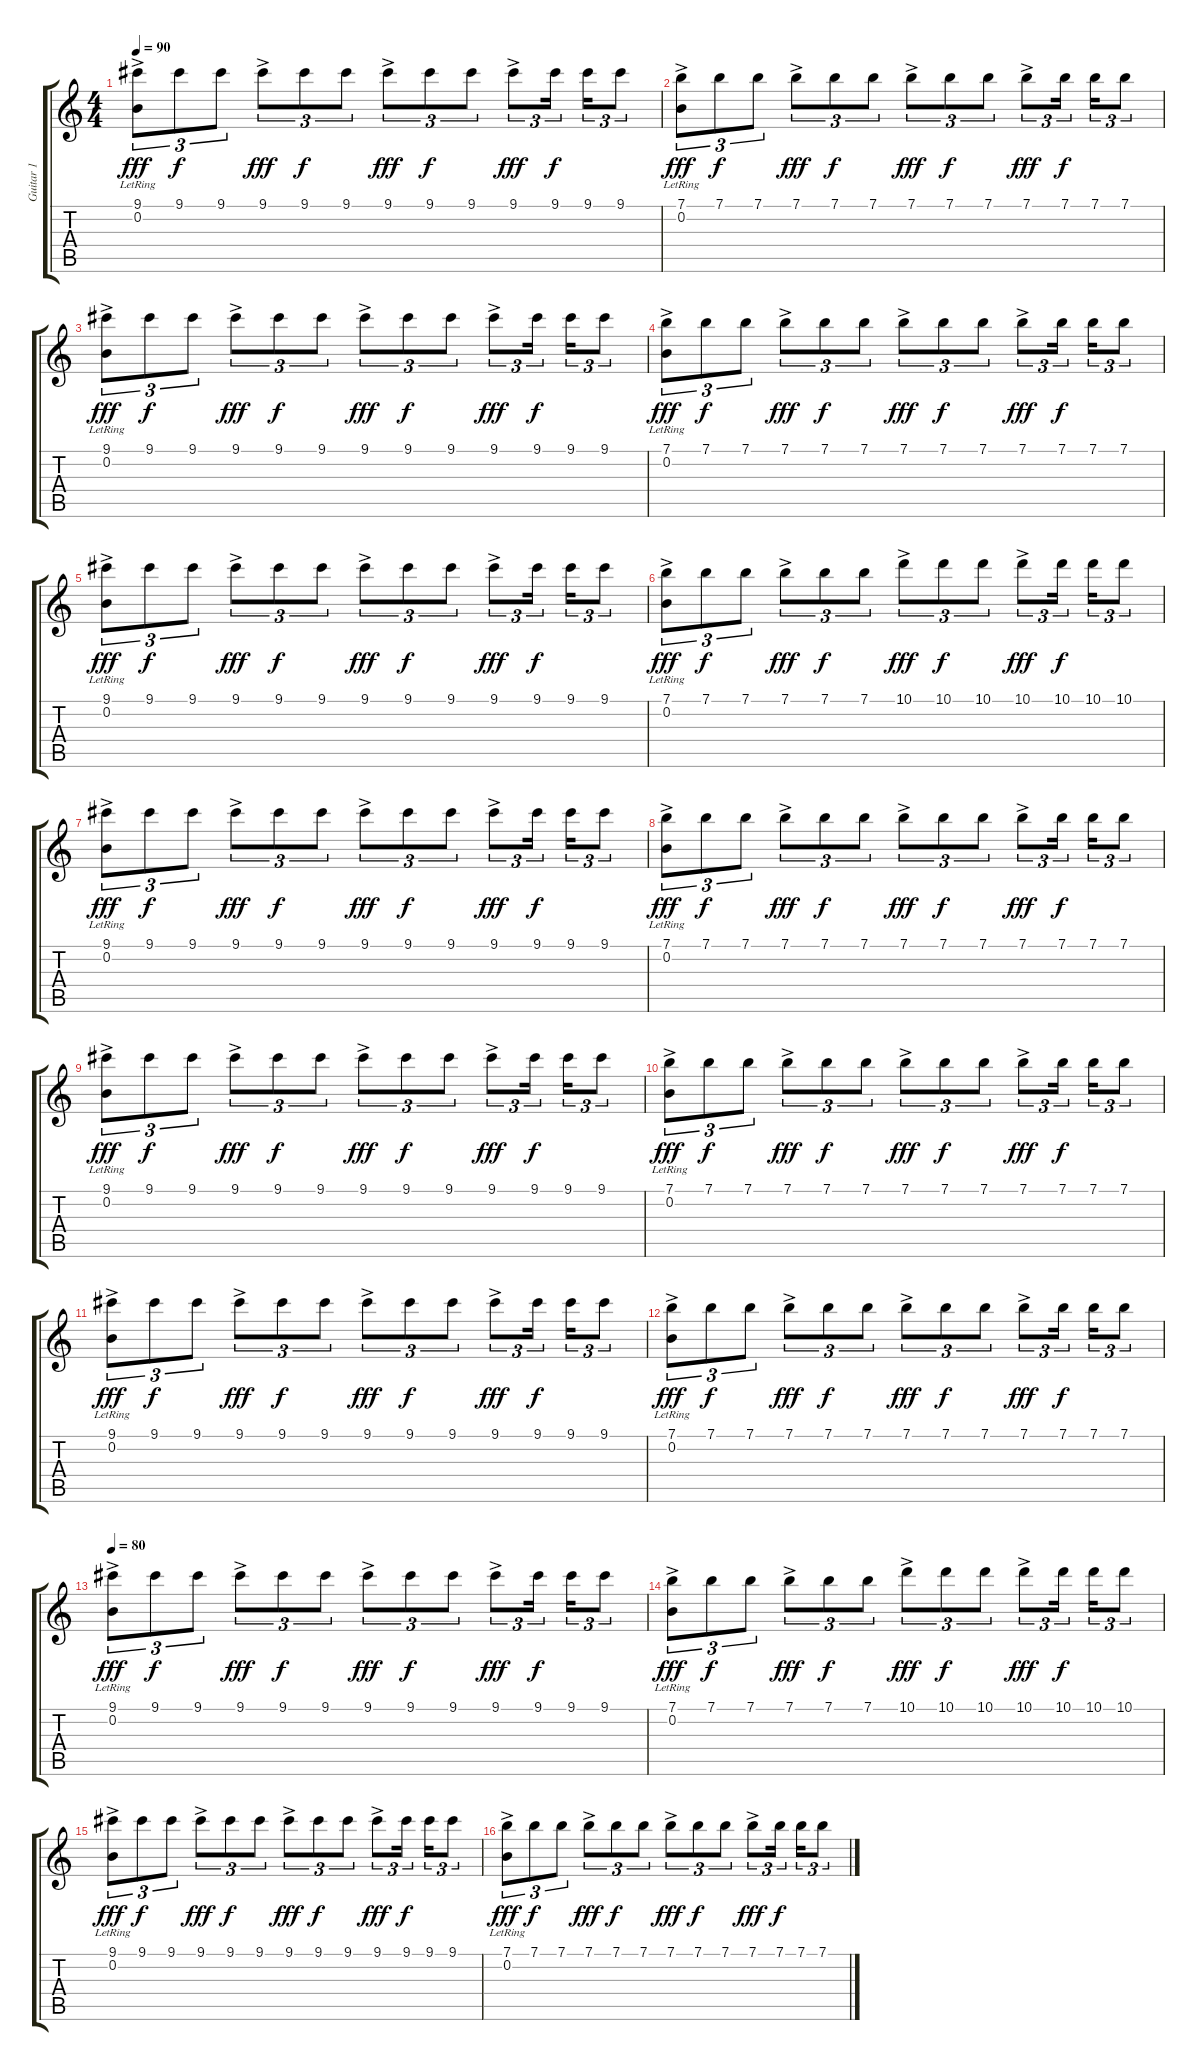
\track ("Guitar 1" "Guitar 1") {instrument overdrivenguitar}
\staff {score tabs}
\tuning (E4 B3 G3 D3 A2 D2) {hide}
\ts (4 4)
\tempo 90
\clef g2
\ks c
(9.1{ac} 0.2{lr}).8{tu (3 2) dy fff} 9.1.8{tu (3 2) dy f} 9.1.8{tu (3 2)} 9.1{ac}.8{tu (3 2) dy fff} 9.1.8{tu (3 2) dy f} 9.1.8{tu (3 2)} 9.1{ac}.8{tu (3 2) dy fff} 9.1.8{tu (3 2) dy f} 9.1.8{tu (3 2)} 9.1{ac}.8{tu (3 2) dy fff} 9.1.16{tu (3 2) dy f} 9.1.16{tu (3 2)} 9.1.8{tu (3 2)} |
(7.1{ac} 0.2{lr}).8{tu (3 2) dy fff} 7.1.8{tu (3 2) dy f} 7.1.8{tu (3 2)} 7.1{ac}.8{tu (3 2) dy fff} 7.1.8{tu (3 2) dy f} 7.1.8{tu (3 2)} 7.1{ac}.8{tu (3 2) dy fff} 7.1.8{tu (3 2) dy f} 7.1.8{tu (3 2)} 7.1{ac}.8{tu (3 2) dy fff} 7.1.16{tu (3 2) dy f} 7.1.16{tu (3 2)} 7.1.8{tu (3 2)} |
(9.1{ac} 0.2{lr}).8{tu (3 2) dy fff} 9.1.8{tu (3 2) dy f} 9.1.8{tu (3 2)} 9.1{ac}.8{tu (3 2) dy fff} 9.1.8{tu (3 2) dy f} 9.1.8{tu (3 2)} 9.1{ac}.8{tu (3 2) dy fff} 9.1.8{tu (3 2) dy f} 9.1.8{tu (3 2)} 9.1{ac}.8{tu (3 2) dy fff} 9.1.16{tu (3 2) dy f} 9.1.16{tu (3 2)} 9.1.8{tu (3 2)} |
(7.1{ac} 0.2{lr}).8{tu (3 2) dy fff} 7.1.8{tu (3 2) dy f} 7.1.8{tu (3 2)} 7.1{ac}.8{tu (3 2) dy fff} 7.1.8{tu (3 2) dy f} 7.1.8{tu (3 2)} 7.1{ac}.8{tu (3 2) dy fff} 7.1.8{tu (3 2) dy f} 7.1.8{tu (3 2)} 7.1{ac}.8{tu (3 2) dy fff} 7.1.16{tu (3 2) dy f} 7.1.16{tu (3 2)} 7.1.8{tu (3 2)} |
(9.1{ac} 0.2{lr}).8{tu (3 2) dy fff} 9.1.8{tu (3 2) dy f} 9.1.8{tu (3 2)} 9.1{ac}.8{tu (3 2) dy fff} 9.1.8{tu (3 2) dy f} 9.1.8{tu (3 2)} 9.1{ac}.8{tu (3 2) dy fff} 9.1.8{tu (3 2) dy f} 9.1.8{tu (3 2)} 9.1{ac}.8{tu (3 2) dy fff} 9.1.16{tu (3 2) dy f} 9.1.16{tu (3 2)} 9.1.8{tu (3 2)} |
(7.1{ac} 0.2{lr}).8{tu (3 2) dy fff} 7.1.8{tu (3 2) dy f} 7.1.8{tu (3 2)} 7.1{ac}.8{tu (3 2) dy fff} 7.1.8{tu (3 2) dy f} 7.1.8{tu (3 2)} 10.1{ac}.8{tu (3 2) dy fff} 10.1.8{tu (3 2) dy f} 10.1.8{tu (3 2)} 10.1{ac}.8{tu (3 2) dy fff} 10.1.16{tu (3 2) dy f} 10.1.16{tu (3 2)} 10.1.8{tu (3 2)} |
(9.1{ac} 0.2{lr}).8{tu (3 2) dy fff} 9.1.8{tu (3 2) dy f} 9.1.8{tu (3 2)} 9.1{ac}.8{tu (3 2) dy fff} 9.1.8{tu (3 2) dy f} 9.1.8{tu (3 2)} 9.1{ac}.8{tu (3 2) dy fff} 9.1.8{tu (3 2) dy f} 9.1.8{tu (3 2)} 9.1{ac}.8{tu (3 2) dy fff} 9.1.16{tu (3 2) dy f} 9.1.16{tu (3 2)} 9.1.8{tu (3 2)} |
(7.1{ac} 0.2{lr}).8{tu (3 2) dy fff} 7.1.8{tu (3 2) dy f} 7.1.8{tu (3 2)} 7.1{ac}.8{tu (3 2) dy fff} 7.1.8{tu (3 2) dy f} 7.1.8{tu (3 2)} 7.1{ac}.8{tu (3 2) dy fff} 7.1.8{tu (3 2) dy f} 7.1.8{tu (3 2)} 7.1{ac}.8{tu (3 2) dy fff} 7.1.16{tu (3 2) dy f} 7.1.16{tu (3 2)} 7.1.8{tu (3 2)} |
(9.1{ac} 0.2{lr}).8{tu (3 2) dy fff} 9.1.8{tu (3 2) dy f} 9.1.8{tu (3 2)} 9.1{ac}.8{tu (3 2) dy fff} 9.1.8{tu (3 2) dy f} 9.1.8{tu (3 2)} 9.1{ac}.8{tu (3 2) dy fff} 9.1.8{tu (3 2) dy f} 9.1.8{tu (3 2)} 9.1{ac}.8{tu (3 2) dy fff} 9.1.16{tu (3 2) dy f} 9.1.16{tu (3 2)} 9.1.8{tu (3 2)} |
(7.1{ac} 0.2{lr}).8{tu (3 2) dy fff} 7.1.8{tu (3 2) dy f} 7.1.8{tu (3 2)} 7.1{ac}.8{tu (3 2) dy fff} 7.1.8{tu (3 2) dy f} 7.1.8{tu (3 2)} 7.1{ac}.8{tu (3 2) dy fff} 7.1.8{tu (3 2) dy f} 7.1.8{tu (3 2)} 7.1{ac}.8{tu (3 2) dy fff} 7.1.16{tu (3 2) dy f} 7.1.16{tu (3 2)} 7.1.8{tu (3 2)} |
(9.1{ac} 0.2{lr}).8{tu (3 2) dy fff} 9.1.8{tu (3 2) dy f} 9.1.8{tu (3 2)} 9.1{ac}.8{tu (3 2) dy fff} 9.1.8{tu (3 2) dy f} 9.1.8{tu (3 2)} 9.1{ac}.8{tu (3 2) dy fff} 9.1.8{tu (3 2) dy f} 9.1.8{tu (3 2)} 9.1{ac}.8{tu (3 2) dy fff} 9.1.16{tu (3 2) dy f} 9.1.16{tu (3 2)} 9.1.8{tu (3 2)} |
(7.1{ac} 0.2{lr}).8{tu (3 2) dy fff volume 0} 7.1.8{tu (3 2) dy f} 7.1.8{tu (3 2)} 7.1{ac}.8{tu (3 2) dy fff} 7.1.8{tu (3 2) dy f} 7.1.8{tu (3 2)} 7.1{ac}.8{tu (3 2) dy fff} 7.1.8{tu (3 2) dy f} 7.1.8{tu (3 2)} 7.1{ac}.8{tu (3 2) dy fff} 7.1.16{tu (3 2) dy f} 7.1.16{tu (3 2)} 7.1.8{tu (3 2)} |
\tempo 80
(9.1{ac} 0.2{lr}).8{tu (3 2) dy fff} 9.1.8{tu (3 2) dy f} 9.1.8{tu (3 2)} 9.1{ac}.8{tu (3 2) dy fff} 9.1.8{tu (3 2) dy f} 9.1.8{tu (3 2)} 9.1{ac}.8{tu (3 2) dy fff} 9.1.8{tu (3 2) dy f} 9.1.8{tu (3 2)} 9.1{ac}.8{tu (3 2) dy fff} 9.1.16{tu (3 2) dy f} 9.1.16{tu (3 2)} 9.1.8{tu (3 2)} |
(7.1{ac} 0.2{lr}).8{tu (3 2) dy fff} 7.1.8{tu (3 2) dy f} 7.1.8{tu (3 2)} 7.1{ac}.8{tu (3 2) dy fff} 7.1.8{tu (3 2) dy f} 7.1.8{tu (3 2)} 10.1{ac}.8{tu (3 2) dy fff} 10.1.8{tu (3 2) dy f} 10.1.8{tu (3 2)} 10.1{ac}.8{tu (3 2) dy fff} 10.1.16{tu (3 2) dy f} 10.1.16{tu (3 2)} 10.1.8{tu (3 2)} |
(9.1{ac} 0.2{lr}).8{tu (3 2) dy fff} 9.1.8{tu (3 2) dy f} 9.1.8{tu (3 2)} 9.1{ac}.8{tu (3 2) dy fff} 9.1.8{tu (3 2) dy f} 9.1.8{tu (3 2)} 9.1{ac}.8{tu (3 2) dy fff} 9.1.8{tu (3 2) dy f} 9.1.8{tu (3 2)} 9.1{ac}.8{tu (3 2) dy fff} 9.1.16{tu (3 2) dy f} 9.1.16{tu (3 2)} 9.1.8{tu (3 2)} |
(7.1{ac} 0.2{lr}).8{tu (3 2) dy fff} 7.1.8{tu (3 2) dy f} 7.1.8{tu (3 2)} 7.1{ac}.8{tu (3 2) dy fff} 7.1.8{tu (3 2) dy f} 7.1.8{tu (3 2)} 7.1{ac}.8{tu (3 2) dy fff} 7.1.8{tu (3 2) dy f} 7.1.8{tu (3 2)} 7.1{ac}.8{tu (3 2) dy fff} 7.1.16{tu (3 2) dy f} 7.1.16{tu (3 2)} 7.1.8{tu (3 2)}
